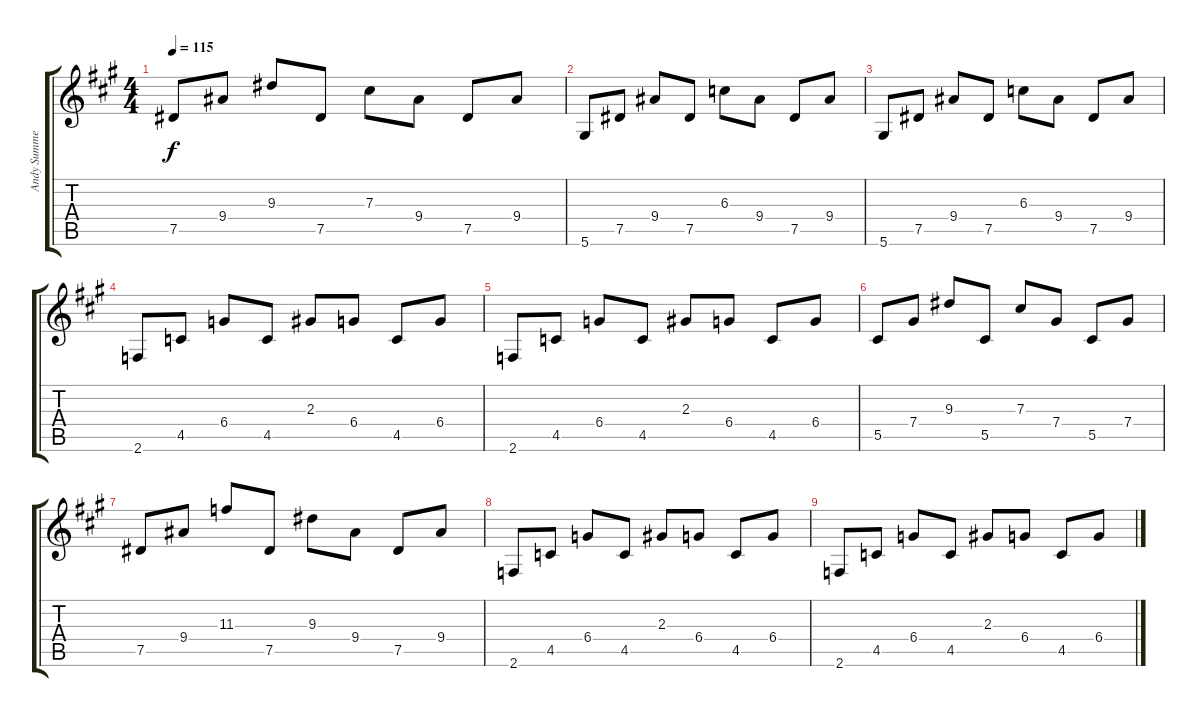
\track ("Andy Summers (Chorus)" "Andy Summe") {instrument electricguitarclean}
\staff {score tabs}
\tuning (Eb4 Bb3 Gb3 Db3 Ab2 Eb2) {hide}
\ts (4 4)
\tempo 115
\clef g2
\ks a
7.5.8{dy f} 9.4.8 9.3.8 7.5.8 7.3.8 9.4.8 7.5.8 9.4.8 |
5.6.8 7.5.8 9.4.8 7.5.8 6.3.8 9.4.8 7.5.8 9.4.8 |
5.6.8 7.5.8 9.4.8 7.5.8 6.3.8 9.4.8 7.5.8 9.4.8 |
2.6.8 4.5.8 6.4.8 4.5.8 2.3.8 6.4.8 4.5.8 6.4.8 |
2.6.8 4.5.8 6.4.8 4.5.8 2.3.8 6.4.8 4.5.8 6.4.8 |
5.5.8 7.4.8 9.3.8 5.5.8 7.3.8 7.4.8 5.5.8 7.4.8 |
7.5.8 9.4.8 11.3.8 7.5.8 9.3.8 9.4.8 7.5.8 9.4.8 |
2.6.8 4.5.8 6.4.8 4.5.8 2.3.8 6.4.8 4.5.8 6.4.8 |
2.6.8 4.5.8 6.4.8 4.5.8 2.3.8 6.4.8 4.5.8 6.4.8
